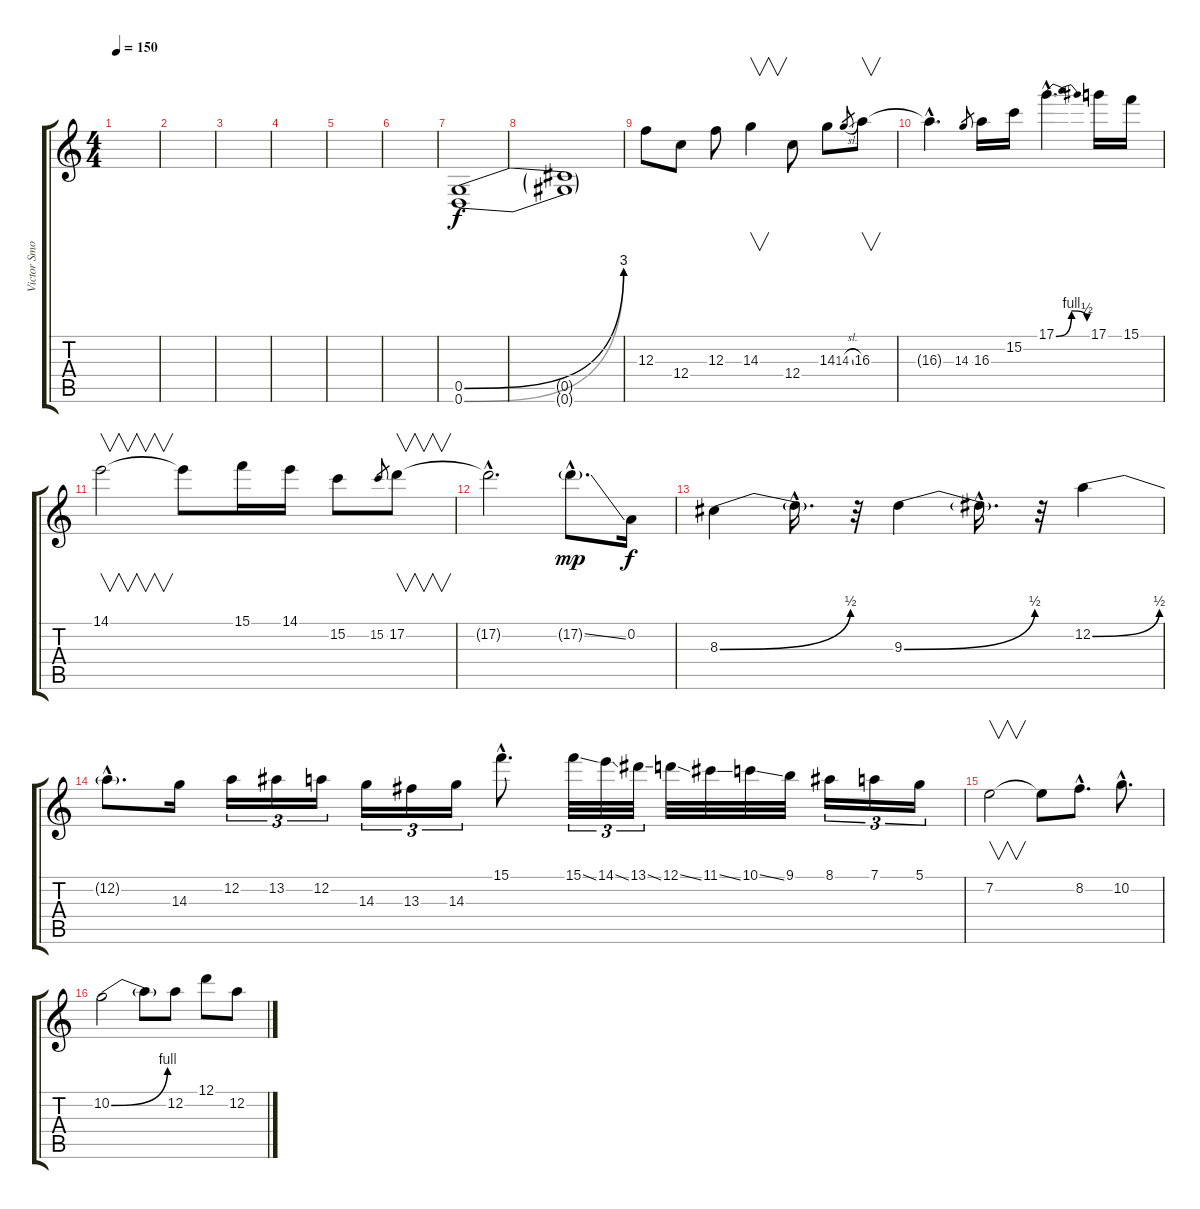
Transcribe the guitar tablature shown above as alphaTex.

\track ("Victor Smolski Lead" "Victor Smo") {instrument distortionguitar}
\staff {score tabs}
\tuning (D4 A3 F3 C3 G2 D2) {hide}
\ts (4 4)
\tempo 150
\clef g2
\ks c
|
|
|
|
|
|
(0.5{be (bend 0 0 60 12)} 0.6{be (bend 0 0 60 12)}).1 |
(0.5{t} 0.6{t}).1 |
12.3.8 12.4.8 12.3.8 14.3.4{v} 12.4.8 14.3.8 14.3{sl}.8{gr} 16.3.8{v} |
16.3{hac t}.4{d} 14.3.8{gr} 16.3.16 15.2.16 17.1{be (bendrelease 0 0 15 4 45 4 60 2) hac}.4{d} 17.1.16 15.1.16 |
14.1.2{v} 14.1{t}.8 15.1.16 14.1.16 15.2.8 15.2.8{gr} 17.2.8{v} |
17.2{hac t}.2{d} 17.2{ss g hac}.8{d dy mp} 0.2.16{dy f} |
8.3{be (bend 0 0 60 2)}.4 8.3{hac t}.16{d} r.32 9.3{be (bend 0 0 60 2)}.4 9.3{hac t}.16{d} r.32 12.2{be (bend 0 0 60 2)}.4 |
12.2{hac t}.8{d} 14.3.16 12.2.16{tu (3 2)} 13.2.16{tu (3 2)} 12.2.16{tu (3 2)} 14.3.16{tu (3 2)} 13.3.16{tu (3 2)} 14.3.16{tu (3 2)} 15.1{hac}.8{d} 15.1{ss}.32{tu (3 2)} 14.1{ss}.32{tu (3 2)} 13.1{ss}.32{tu (3 2)} 12.1{ss}.32 11.1{ss}.32 10.1{ss}.32 9.1.32 8.1.16{tu (3 2)} 7.1.16{tu (3 2)} 5.1.16{tu (3 2)} |
7.2.2{v} 7.2{t}.8 8.2{hac}.8{d} 10.2{hac}.8{d} |
10.2{be (bend 0 0 60 4)}.2 10.2{t}.8 12.2.8 12.1.8 12.2.8
